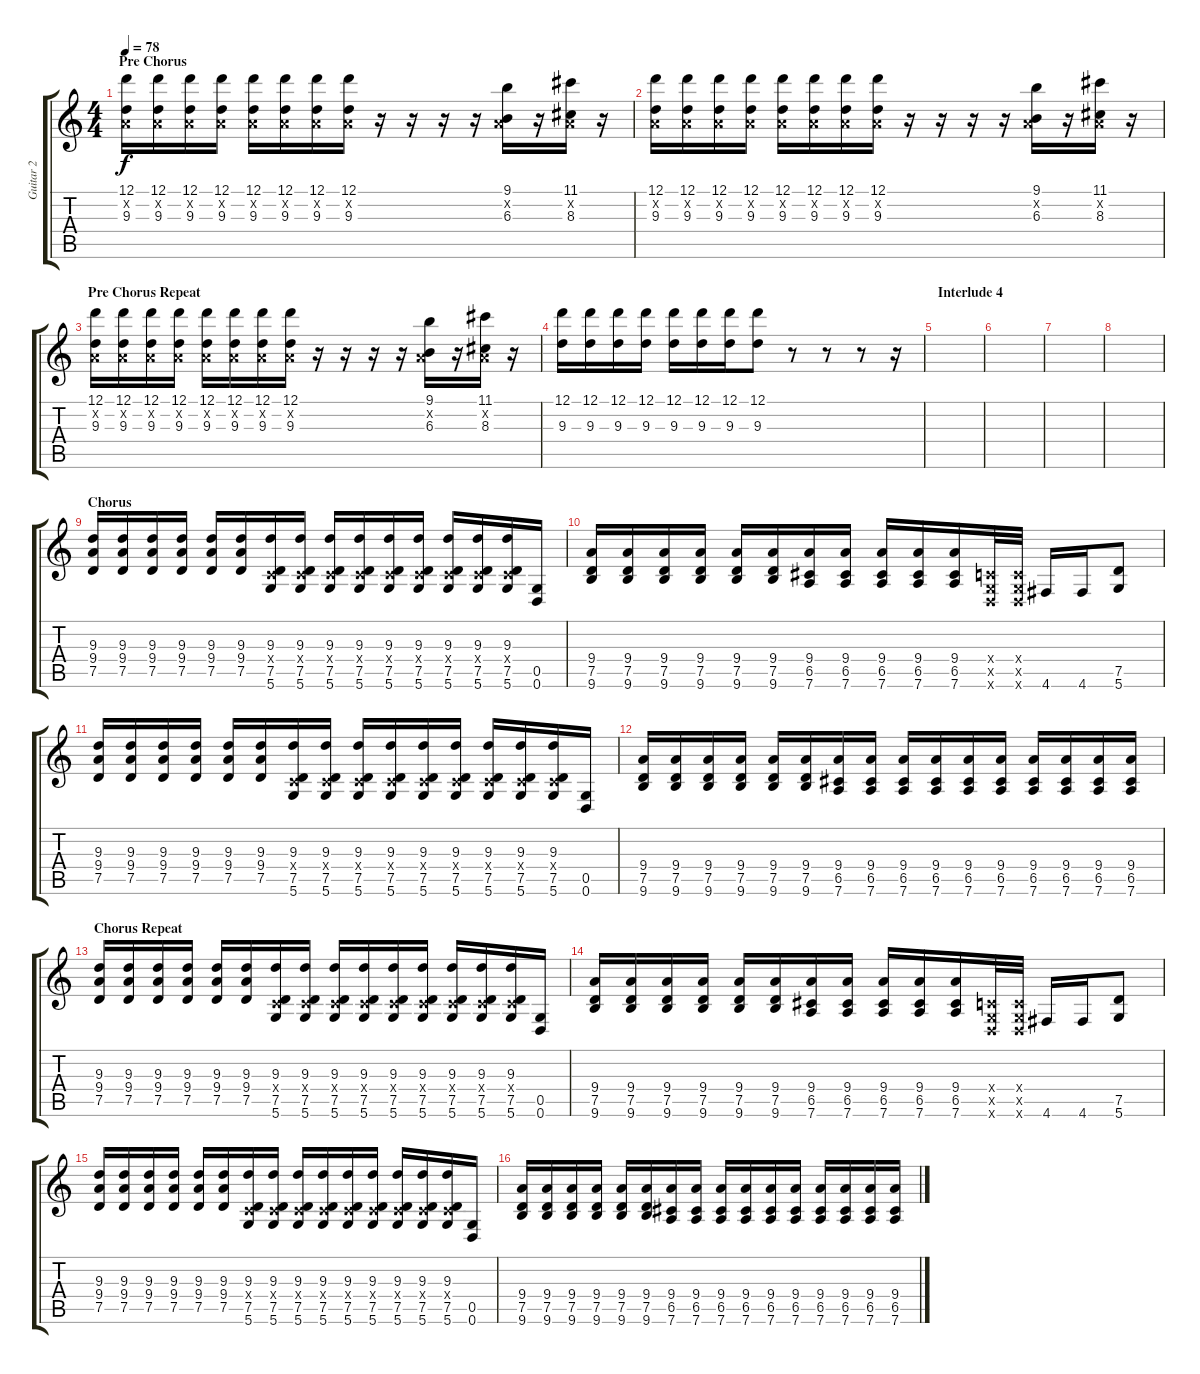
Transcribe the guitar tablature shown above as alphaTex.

\track ("Guitar 2" "Guitar 2") {instrument overdrivenguitar}
\staff {score tabs}
\tuning (D4 A3 F3 C3 G2 D2) {hide}
\ts (4 4)
\section ("" "Pre Chorus")
\tempo 78
\clef g2
\ks c
(12.1 0.2{x} 9.3).16{dy f} (12.1 0.2{x} 9.3).16 (12.1 0.2{x} 9.3).16 (12.1 0.2{x} 9.3).16 (12.1 0.2{x} 9.3).16 (12.1 0.2{x} 9.3).16 (12.1 0.2{x} 9.3).16 (12.1 0.2{x} 9.3).16 r.16 r.16 r.16 r.16 (9.1 0.2{x} 6.3).16 r.16 (11.1 0.2{x} 8.3).16 r.16 |
(12.1 0.2{x} 9.3).16 (12.1 0.2{x} 9.3).16 (12.1 0.2{x} 9.3).16 (12.1 0.2{x} 9.3).16 (12.1 0.2{x} 9.3).16 (12.1 0.2{x} 9.3).16 (12.1 0.2{x} 9.3).16 (12.1 0.2{x} 9.3).16 r.16 r.16 r.16 r.16 (9.1 0.2{x} 6.3).16 r.16 (11.1 0.2{x} 8.3).16 r.16 |
\section ("" "Pre Chorus Repeat")
(12.1 0.2{x} 9.3).16 (12.1 0.2{x} 9.3).16 (12.1 0.2{x} 9.3).16 (12.1 0.2{x} 9.3).16 (12.1 0.2{x} 9.3).16 (12.1 0.2{x} 9.3).16 (12.1 0.2{x} 9.3).16 (12.1 0.2{x} 9.3).16 r.16 r.16 r.16 r.16 (9.1 0.2{x} 6.3).16 r.16 (11.1 0.2{x} 8.3).16 r.16 |
(12.1 9.3).16 (12.1 9.3).16 (12.1 9.3).16 (12.1 9.3).16 (12.1 9.3).16 (12.1 9.3).16 (12.1 9.3).16 (12.1 9.3).8 r.8 r.8 r.8 r.16 |
\section ("" "Interlude 4")
|
|
|
|
\section ("" "Chorus")
(9.3 9.4 7.5).16 (9.3 9.4 7.5).16 (9.3 9.4 7.5).16 (9.3 9.4 7.5).16 (9.3 9.4 7.5).16 (9.3 9.4 7.5).16 (9.3 0.4{x} 7.5 5.6).16 (9.3 0.4{x} 7.5 5.6).16 (9.3 0.4{x} 7.5 5.6).16 (9.3 0.4{x} 7.5 5.6).16 (9.3 0.4{x} 7.5 5.6).16 (9.3 0.4{x} 7.5 5.6).16 (9.3 0.4{x} 7.5 5.6).16 (9.3 0.4{x} 7.5 5.6).16 (9.3 0.4{x} 7.5 5.6).16 (0.5 0.6).16 |
(9.4 7.5 9.6).16 (9.4 7.5 9.6).16 (9.4 7.5 9.6).16 (9.4 7.5 9.6).16 (9.4 7.5 9.6).16 (9.4 7.5 9.6).16 (9.4 6.5 7.6).16 (9.4 6.5 7.6).16 (9.4 6.5 7.6).16 (9.4 6.5 7.6).16 (9.4 6.5 7.6).16 (0.4{x} 0.5{x} 0.6{x}).32 (0.4{x} 0.5{x} 0.6{x}).32 4.6.16 4.6.16 (7.5 5.6).8 |
(9.3 9.4 7.5).16 (9.3 9.4 7.5).16 (9.3 9.4 7.5).16 (9.3 9.4 7.5).16 (9.3 9.4 7.5).16 (9.3 9.4 7.5).16 (9.3 0.4{x} 7.5 5.6).16 (9.3 0.4{x} 7.5 5.6).16 (9.3 0.4{x} 7.5 5.6).16 (9.3 0.4{x} 7.5 5.6).16 (9.3 0.4{x} 7.5 5.6).16 (9.3 0.4{x} 7.5 5.6).16 (9.3 0.4{x} 7.5 5.6).16 (9.3 0.4{x} 7.5 5.6).16 (9.3 0.4{x} 7.5 5.6).16 (0.5 0.6).16 |
(9.4 7.5 9.6).16 (9.4 7.5 9.6).16 (9.4 7.5 9.6).16 (9.4 7.5 9.6).16 (9.4 7.5 9.6).16 (9.4 7.5 9.6).16 (9.4 6.5 7.6).16 (9.4 6.5 7.6).16 (9.4 6.5 7.6).16 (9.4 6.5 7.6).16 (9.4 6.5 7.6).16 (9.4 6.5 7.6).16 (9.4 6.5 7.6).16 (9.4 6.5 7.6).16 (9.4 6.5 7.6).16 (9.4 6.5 7.6).16 |
\section ("" "Chorus Repeat")
(9.3 9.4 7.5).16 (9.3 9.4 7.5).16 (9.3 9.4 7.5).16 (9.3 9.4 7.5).16 (9.3 9.4 7.5).16 (9.3 9.4 7.5).16 (9.3 0.4{x} 7.5 5.6).16 (9.3 0.4{x} 7.5 5.6).16 (9.3 0.4{x} 7.5 5.6).16 (9.3 0.4{x} 7.5 5.6).16 (9.3 0.4{x} 7.5 5.6).16 (9.3 0.4{x} 7.5 5.6).16 (9.3 0.4{x} 7.5 5.6).16 (9.3 0.4{x} 7.5 5.6).16 (9.3 0.4{x} 7.5 5.6).16 (0.5 0.6).16 |
(9.4 7.5 9.6).16 (9.4 7.5 9.6).16 (9.4 7.5 9.6).16 (9.4 7.5 9.6).16 (9.4 7.5 9.6).16 (9.4 7.5 9.6).16 (9.4 6.5 7.6).16 (9.4 6.5 7.6).16 (9.4 6.5 7.6).16 (9.4 6.5 7.6).16 (9.4 6.5 7.6).16 (0.4{x} 0.5{x} 0.6{x}).32 (0.4{x} 0.5{x} 0.6{x}).32 4.6.16 4.6.16 (7.5 5.6).8 |
(9.3 9.4 7.5).16 (9.3 9.4 7.5).16 (9.3 9.4 7.5).16 (9.3 9.4 7.5).16 (9.3 9.4 7.5).16 (9.3 9.4 7.5).16 (9.3 0.4{x} 7.5 5.6).16 (9.3 0.4{x} 7.5 5.6).16 (9.3 0.4{x} 7.5 5.6).16 (9.3 0.4{x} 7.5 5.6).16 (9.3 0.4{x} 7.5 5.6).16 (9.3 0.4{x} 7.5 5.6).16 (9.3 0.4{x} 7.5 5.6).16 (9.3 0.4{x} 7.5 5.6).16 (9.3 0.4{x} 7.5 5.6).16 (0.5 0.6).16 |
(9.4 7.5 9.6).16 (9.4 7.5 9.6).16 (9.4 7.5 9.6).16 (9.4 7.5 9.6).16 (9.4 7.5 9.6).16 (9.4 7.5 9.6).16 (9.4 6.5 7.6).16 (9.4 6.5 7.6).16 (9.4 6.5 7.6).16 (9.4 6.5 7.6).16 (9.4 6.5 7.6).16 (9.4 6.5 7.6).16 (9.4 6.5 7.6).16 (9.4 6.5 7.6).16 (9.4 6.5 7.6).16 (9.4 6.5 7.6).16
